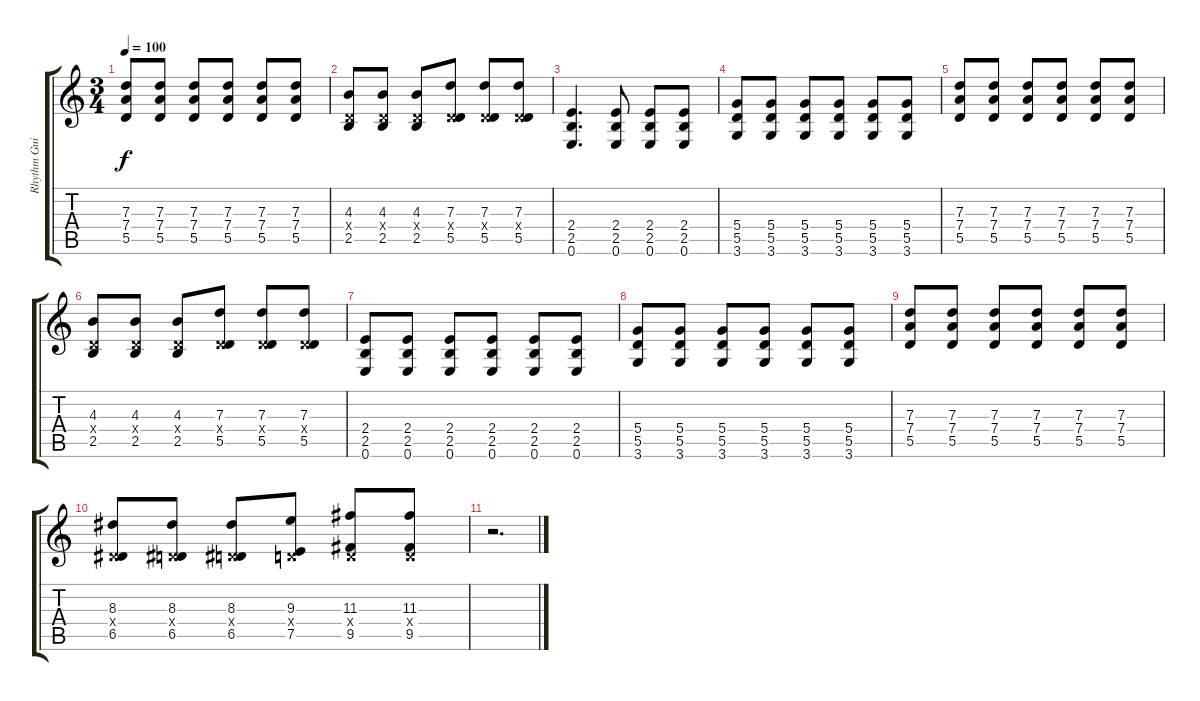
\track ("Rhythm Guitar  " "Rhythm Gui") {instrument overdrivenguitar}
\staff {score tabs}
\tuning (E4 B3 G3 D3 A2 E2) {hide}
\ts (3 4)
\tempo 100
\clef g2
\ks c
(7.3 7.4 5.5).8{dy f} (7.3 7.4 5.5).8 (7.3 7.4 5.5).8 (7.3 7.4 5.5).8 (7.3 7.4 5.5).8 (7.3 7.4 5.5).8 |
(4.3 0.4{x} 2.5).8 (4.3 0.4{x} 2.5).8 (4.3 0.4{x} 2.5).8 (7.3 0.4{x} 5.5).8 (7.3 0.4{x} 5.5).8 (7.3 0.4{x} 5.5).8 |
(2.4 2.5 0.6).4{d} (2.4 2.5 0.6).8 (2.4 2.5 0.6).8 (2.4 2.5 0.6).8 |
(5.4 5.5 3.6).8 (5.4 5.5 3.6).8 (5.4 5.5 3.6).8 (5.4 5.5 3.6).8 (5.4 5.5 3.6).8 (5.4 5.5 3.6).8 |
(7.3 7.4 5.5).8 (7.3 7.4 5.5).8 (7.3 7.4 5.5).8 (7.3 7.4 5.5).8 (7.3 7.4 5.5).8 (7.3 7.4 5.5).8 |
(4.3 0.4{x} 2.5).8 (4.3 0.4{x} 2.5).8 (4.3 0.4{x} 2.5).8 (7.3 0.4{x} 5.5).8 (7.3 0.4{x} 5.5).8 (7.3 0.4{x} 5.5).8 |
(2.4 2.5 0.6).8 (2.4 2.5 0.6).8 (2.4 2.5 0.6).8 (2.4 2.5 0.6).8 (2.4 2.5 0.6).8 (2.4 2.5 0.6).8 |
(5.4 5.5 3.6).8 (5.4 5.5 3.6).8 (5.4 5.5 3.6).8 (5.4 5.5 3.6).8 (5.4 5.5 3.6).8 (5.4 5.5 3.6).8 |
(7.3 7.4 5.5).8 (7.3 7.4 5.5).8 (7.3 7.4 5.5).8 (7.3 7.4 5.5).8 (7.3 7.4 5.5).8 (7.3 7.4 5.5).8 |
(8.3 0.4{x} 6.5).8 (8.3 0.4{x} 6.5).8 (8.3 0.4{x} 6.5).8 (9.3 0.4{x} 7.5).8 (11.3 0.4{x} 9.5).8 (11.3 0.4{x} 9.5).8 |
r.2{d}
